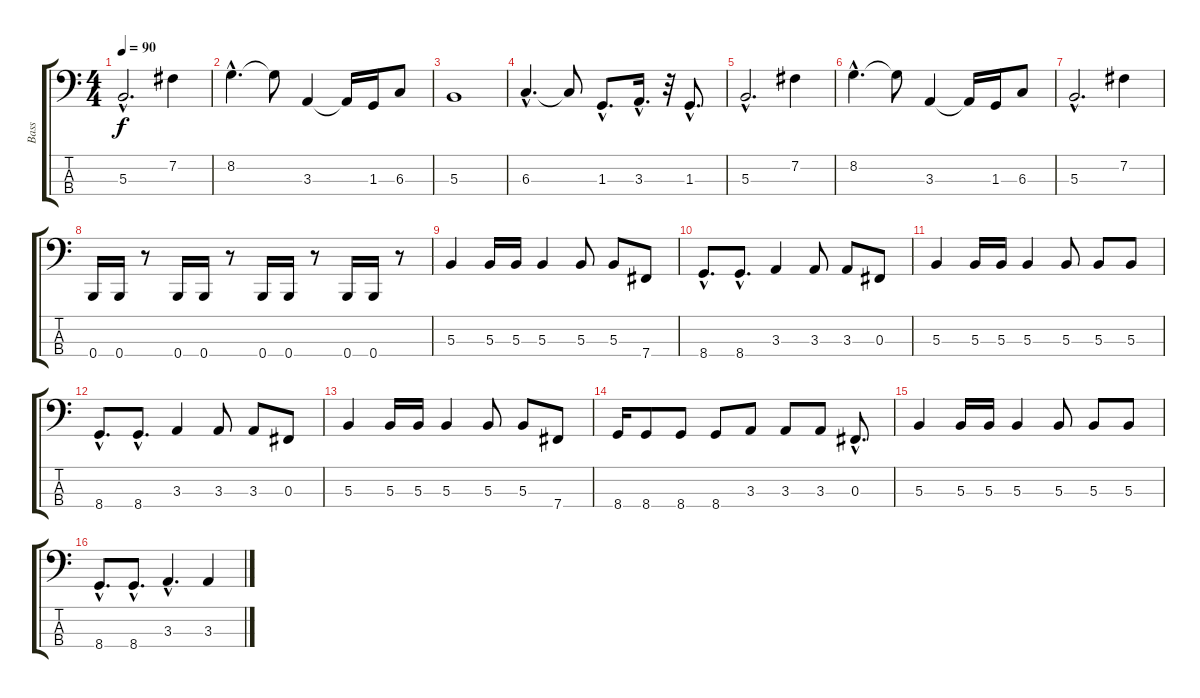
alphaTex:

\track ("Bass" "Bass") {instrument electricbassfinger}
\staff {score tabs}
\tuning (E2 B1 Gb1 B0) {hide}
\ts (4 4)
\tempo 90
\clef f4
\ks c
5.3{hac}.2{d dy f} 7.2.4 |
8.2{hac}.4{d} 8.2{t}.8 3.3.4 3.3{t}.16 1.3.16 6.3.8 |
5.3.1 |
6.3{hac}.4{d} 6.3{t}.8 1.3{hac}.8{d} 3.3{hac}.16{d} r.32 1.3{hac}.8{d} |
5.3{hac}.2{d} 7.2.4 |
8.2{hac}.4{d} 8.2{t}.8 3.3.4 3.3{t}.16 1.3.16 6.3.8 |
5.3{hac}.2{d} 7.2.4 |
0.4.16 0.4.16 r.8 0.4.16 0.4.16 r.8 0.4.16 0.4.16 r.8 0.4.16 0.4.16 r.8 |
5.3.4 5.3.16 5.3.16 5.3.4 5.3.8 5.3.8 7.4.8 |
8.4{hac}.8{d} 8.4{hac}.8{d} 3.3.4 3.3.8 3.3.8 0.3.8 |
5.3.4 5.3.16 5.3.16 5.3.4 5.3.8 5.3.8 5.3.8 |
8.4{hac}.8{d} 8.4{hac}.8{d} 3.3.4 3.3.8 3.3.8 0.3.8 |
5.3.4 5.3.16 5.3.16 5.3.4 5.3.8 5.3.8 7.4.8 |
8.4.16 8.4.8 8.4.8 8.4.8 3.3.8 3.3.8 3.3.8 0.3{hac}.8{d} |
5.3.4 5.3.16 5.3.16 5.3.4 5.3.8 5.3.8 5.3.8 |
8.4{hac}.8{d} 8.4{hac}.8{d} 3.3{hac}.4{d} 3.3.4
